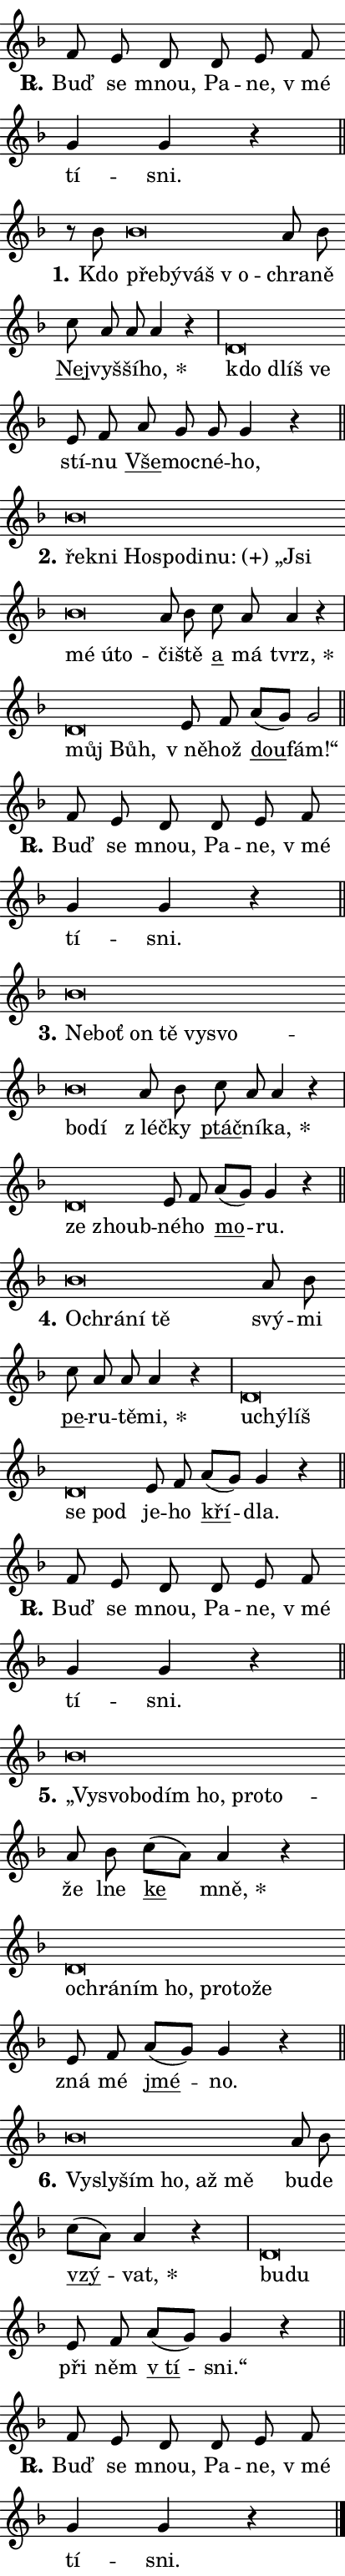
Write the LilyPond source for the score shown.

\version "2.24.0"
\header { tagline = "" }
\paper {
  indent = 0\cm
  top-margin = 0\cm
  right-margin = 0\cm
  bottom-margin = 0\cm
  left-margin = 0\cm
  paper-width = 7\cm
  page-breaking = #ly:one-page-breaking
  system-system-spacing.basic-distance = #11
  score-system-spacing.basic-distance = #11
  ragged-last = ##f
}


%% Author: Thomas Morley
%% https://lists.gnu.org/archive/html/lilypond-user/2020-05/msg00002.html
#(define (line-position grob)
"Returns position of @var[grob} in current system:
   @code{'start}, if at first time-step
   @code{'end}, if at last time-step
   @code{'middle} otherwise
"
  (let* ((col (ly:item-get-column grob))
         (ln (ly:grob-object col 'left-neighbor))
         (rn (ly:grob-object col 'right-neighbor))
         (col-to-check-left (if (ly:grob? ln) ln col))
         (col-to-check-right (if (ly:grob? rn) rn col))
         (break-dir-left
           (and
             (ly:grob-property col-to-check-left 'non-musical #f)
             (ly:item-break-dir col-to-check-left)))
         (break-dir-right
           (and
             (ly:grob-property col-to-check-right 'non-musical #f)
             (ly:item-break-dir col-to-check-right))))
        (cond ((eqv? 1 break-dir-left) 'start)
              ((eqv? -1 break-dir-right) 'end)
              (else 'middle))))

#(define (tranparent-at-line-position vctor)
  (lambda (grob)
  "Relying on @code{line-position} select the relevant enry from @var{vctor}.
Used to determine transparency,"
    (case (line-position grob)
      ((end) (not (vector-ref vctor 0)))
      ((middle) (not (vector-ref vctor 1)))
      ((start) (not (vector-ref vctor 2))))))

noteHeadBreakVisibility =
#(define-music-function (break-visibility)(vector?)
"Makes @code{NoteHead}s transparent relying on @var{break-visibility}"
#{
  \override NoteHead.transparent =
    #(tranparent-at-line-position break-visibility)
#})

#(define delete-ledgers-for-transparent-note-heads
  (lambda (grob)
    "Reads whether a @code{NoteHead} is transparent.
If so this @code{NoteHead} is removed from @code{'note-heads} from
@var{grob}, which is supposed to be @code{LedgerLineSpanner}.
As a result ledgers are not printed for this @code{NoteHead}"
    (let* ((nhds-array (ly:grob-object grob 'note-heads))
           (nhds-list
             (if (ly:grob-array? nhds-array)
                 (ly:grob-array->list nhds-array)
                 '()))
           ;; Relies on the transparent-property being done before
           ;; Staff.LedgerLineSpanner.after-line-breaking is executed.
           ;; This is fragile ...
           (to-keep
             (remove
               (lambda (nhd)
                 (ly:grob-property nhd 'transparent #f))
               nhds-list)))
      ;; TODO find a better method to iterate over grob-arrays, similiar
      ;; to filter/remove etc for lists
      ;; For now rebuilt from scratch
      (set! (ly:grob-object grob 'note-heads)  '())
      (for-each
        (lambda (nhd)
          (ly:pointer-group-interface::add-grob grob 'note-heads nhd))
        to-keep))))

hideNotes = {
  \noteHeadBreakVisibility #begin-of-line-visible
}
unHideNotes = {
  \noteHeadBreakVisibility #all-visible
}

% work-around for resetting accidentals
% https://lilypond.org/doc/v2.23/Documentation/notation/displaying-rhythms#unmetered-music
cadenzaMeasure = {
  \cadenzaOff
  \partial 1024 s1024
  \cadenzaOn
}

#(define-markup-command (accent layout props text) (markup?)
  "Underline accented syllable"
  (interpret-markup layout props
    #{\markup \override #'(offset . 4.3) \underline { #text }#}))

responsum = \markup \concat {
  "R" \hspace #-1.05 \path #0.1 #'((moveto 0 0.07) (lineto 0.9 0.8)) \hspace #0.05 "."
}

\layout {
    \context {
        \Staff
        \remove "Time_signature_engraver"
        \override LedgerLineSpanner.after-line-breaking = #delete-ledgers-for-transparent-note-heads
    }
    \context {
        \Voice {
            \override NoteHead.output-attributes = #'((class . "notehead"))
            \override Hairpin.height = #0.55
        }
    }
    \context {
        \Lyrics {
            \override StanzaNumber.output-attributes = #'((class . "stanzanumber"))
            \override LyricSpace.minimum-distance = #0.9
            \override LyricText.font-name = #"TeX Gyre Schola"
            \override LyricText.font-size = 1
            \override StanzaNumber.font-name = #"TeX Gyre Schola Bold"
            \override StanzaNumber.font-size = 1
        }
    }
}

% magnetic-lyrics.ily
%
%   written by
%     Jean Abou Samra <jean@abou-samra.fr>
%     Werner Lemberg <wl@gnu.org>
%
%   adapted by
%     Jiri Hon <jiri.hon@gmail.com>
%
% Version 2022-Apr-15

% https://www.mail-archive.com/lilypond-user@gnu.org/msg149350.html

#(define (Left_hyphen_pointer_engraver context)
   "Collect syllable-hyphen-syllable occurrences in lyrics and store
them in properties.  This engraver only looks to the left.  For
example, if the lyrics input is @code{foo -- bar}, it does the
following.

@itemize @bullet
@item
Set the @code{text} property of the @code{LyricHyphen} grob between
@q{foo} and @q{bar} to @code{foo}.

@item
Set the @code{left-hyphen} property of the @code{LyricText} grob with
text @q{foo} to the @code{LyricHyphen} grob between @q{foo} and
@q{bar}.
@end itemize

Use this auxiliary engraver in combination with the
@code{lyric-@/text::@/apply-@/magnetic-@/offset!} hook."
   (let ((hyphen #f)
         (text #f))
     (make-engraver
      (acknowledgers
       ((lyric-syllable-interface engraver grob source-engraver)
        (set! text grob)))
      (end-acknowledgers
       ((lyric-hyphen-interface engraver grob source-engraver)
        ;(when (not (grob::has-interface grob 'lyric-space-interface))
          (set! hyphen grob)));)
      ((stop-translation-timestep engraver)
       (when (and text hyphen)
         (ly:grob-set-object! text 'left-hyphen hyphen))
       (set! text #f)
       (set! hyphen #f)))))

#(define (lyric-text::apply-magnetic-offset! grob)
   "If the space between two syllables is less than the value in
property @code{LyricText@/.details@/.squash-threshold}, move the right
syllable to the left so that it gets concatenated with the left
syllable.

Use this function as a hook for
@code{LyricText@/.after-@/line-@/breaking} if the
@code{Left_@/hyphen_@/pointer_@/engraver} is active."
   (let ((hyphen (ly:grob-object grob 'left-hyphen #f)))
     (when hyphen
       (let ((left-text (ly:spanner-bound hyphen LEFT)))
         (when (grob::has-interface left-text 'lyric-syllable-interface)
           (let* ((common (ly:grob-common-refpoint grob left-text X))
                  (this-x-ext (ly:grob-extent grob common X))
                  (left-x-ext
                   (begin
                     ;; Trigger magnetism for left-text.
                     (ly:grob-property left-text 'after-line-breaking)
                     (ly:grob-extent left-text common X)))
                  ;; `delta` is the gap width between two syllables.
                  (delta (- (interval-start this-x-ext)
                            (interval-end left-x-ext)))
                  (details (ly:grob-property grob 'details))
                  (threshold (assoc-get 'squash-threshold details 0.2)))
             (when (< delta threshold)
               (let* (;; We have to manipulate the input text so that
                      ;; ligatures crossing syllable boundaries are not
                      ;; disabled.  For languages based on the Latin
                      ;; script this is essentially a beautification.
                      ;; However, for non-Western scripts it can be a
                      ;; necessity.
                      (lt (ly:grob-property left-text 'text))
                      (rt (ly:grob-property grob 'text))
                      (is-space (grob::has-interface hyphen 'lyric-space-interface))
                      (space (if is-space " " ""))
                      (space-markup (grob-interpret-markup grob " "))
                      (space-size (interval-length (ly:stencil-extent space-markup X)))
                      (extra-delta (if is-space space-size 0))
                      ;; Append new syllable.
                      (ltrt-space (if (and (string? lt) (string? rt))
                                (string-append lt space rt)
                                (make-concat-markup (list lt space rt))))
                      ;; Right-align `ltrt` to the right side.
                      (ltrt-space-markup (grob-interpret-markup
                               grob
                               (make-translate-markup
                                (cons (interval-length this-x-ext) 0)
                                (make-right-align-markup ltrt-space)))))
                 (begin
                   ;; Don't print `left-text`.
                   (ly:grob-set-property! left-text 'stencil #f)
                   ;; Set text and stencil (which holds all collected
                   ;; syllables so far) and shift it to the left.
                   (ly:grob-set-property! grob 'text ltrt-space)
                   (ly:grob-set-property! grob 'stencil ltrt-space-markup)
                   (ly:grob-translate-axis! grob (- (- delta extra-delta)) X))))))))))


#(define (lyric-hyphen::displace-bounds-first grob)
   ;; Make very sure this callback isn't triggered too early.
   (let ((left (ly:spanner-bound grob LEFT))
         (right (ly:spanner-bound grob RIGHT)))
     (ly:grob-property left 'after-line-breaking)
     (ly:grob-property right 'after-line-breaking)
     (ly:lyric-hyphen::print grob)))

squashThreshold = #0.4

\layout {
  \context {
    \Lyrics
    \consists #Left_hyphen_pointer_engraver
    \override LyricText.after-line-breaking =
      #lyric-text::apply-magnetic-offset!
    \override LyricHyphen.stencil = #lyric-hyphen::displace-bounds-first
    \override LyricText.details.squash-threshold = \squashThreshold
    \override LyricHyphen.minimum-distance = 0
    \override LyricHyphen.minimum-length = \squashThreshold
  }
}

squash = \override LyricText.details.squash-threshold = 9999
unSquash = \override LyricText.details.squash-threshold = \squashThreshold

left = \override LyricText.self-alignment-X = #LEFT
unLeft = \revert LyricText.self-alignment-X

starOffset = #(lambda (grob) 
                (let ((x_offset (ly:self-alignment-interface::aligned-on-x-parent grob)))
                  (if (= x_offset 0) 0 (+ x_offset 1.2))))

star = #(define-music-function (syllable)(string?)
"Append star separator at the end of a syllable"
#{
  \once \override LyricText.X-offset = #starOffset
  \lyricmode { \markup {
    #syllable
    \override #'((font-name . "TeX Gyre Schola Bold")) \hspace #0.2 \lower #0.65 \larger "*"
  } }
#})

starAccent = #(define-music-function (syllable)(string?)
"Append star separator at the end of a syllable and make accent"
#{
  \once \override LyricText.X-offset = #starOffset
  \lyricmode { \markup {
    \accent #syllable
    \override #'((font-name . "TeX Gyre Schola Bold")) \hspace #0.2 \lower #0.65 \larger "*"
  } }
#})

breath = #(define-music-function (syllable)(string?)
"Append breathing indicator at the end of a syllable"
#{
  \lyricmode { \markup { #syllable "+" } }
#})

optionalBreath = #(define-music-function (syllable)(string?)
"Append optional breathing indicator at the end of a syllable"
#{
  \lyricmode { \markup { #syllable "(+)" } }
#})


\score {
    <<
        \new Voice = "melody" { \cadenzaOn \key f \major \relative { f'8 e d \bar "" d e f \bar "" g4 g r \cadenzaMeasure \bar "||" \break } }
        \new Lyrics \lyricsto "melody" { \lyricmode { \set stanza = \responsum
Buď se mnou, Pa -- ne, "v mé" tí -- sni. } }
    >>
    \layout {}
}

\score {
    <<
        \new Voice = "melody" { \cadenzaOn \key f \major \relative { r8 bes'8 bes\breve*1/16 \hideNotes \breve*1/16 \bar "" \breve*1/16 \breve*1/16 \bar "" \unHideNotes a8 bes \bar "" c a a a4 r \cadenzaMeasure \bar "|" d,\breve*1/16 \hideNotes \breve*1/16 \breve*1/16 \bar "" \unHideNotes e8 f \bar "" a g g g4 r \cadenzaMeasure \bar "||" \break } }
        \new Lyrics \lyricsto "melody" { \lyricmode { \set stanza = "1."
Kdo \left pře -- \squash bý -- váš "v o" -- \unLeft \unSquash chra -- ně \markup \accent Nej -- vyš -- ší -- \star ho, \left kdo \squash dlíš ve \unLeft \unSquash stí -- nu \markup \accent Vše -- moc -- né -- ho, } }
    >>
    \layout {}
}

\score {
    <<
        \new Voice = "melody" { \cadenzaOn \key f \major \relative { bes'\breve*1/16 \hideNotes \breve*1/16 \bar "" \breve*1/16 \bar "" \breve*1/16 \bar "" \breve*1/16 \bar "" \breve*1/16 \bar "" \breve*1/16 \bar "" \breve*1/16 \bar "" \breve*1/16 \breve*1/16 \bar "" \unHideNotes a8 bes \bar "" c a a4 r \cadenzaMeasure \bar "|" d,\breve*1/16 \hideNotes \breve*1/16 \bar "" \unHideNotes e8 f \bar "" a[( g)] g2 \cadenzaMeasure \bar "||" \break } }
        \new Lyrics \lyricsto "melody" { \lyricmode { \set stanza = "2."
\left řek -- \squash ni Ho -- spo -- di -- \optionalBreath nu: „Jsi mé ú -- to -- \unLeft \unSquash či -- ště \markup \accent a má \star tvrz, \left můj \squash Bůh, \unLeft \unSquash "v ně" -- hož \markup \accent dou -- fám!“ } }
    >>
    \layout {}
}

\score {
    <<
        \new Voice = "melody" { \cadenzaOn \key f \major \relative { f'8 e d \bar "" d e f \bar "" g4 g r \cadenzaMeasure \bar "||" \break } }
        \new Lyrics \lyricsto "melody" { \lyricmode { \set stanza = \responsum
Buď se mnou, Pa -- ne, "v mé" tí -- sni. } }
    >>
    \layout {}
}

\score {
    <<
        \new Voice = "melody" { \cadenzaOn \key f \major \relative { bes'\breve*1/16 \hideNotes \breve*1/16 \bar "" \breve*1/16 \bar "" \breve*1/16 \bar "" \breve*1/16 \bar "" \breve*1/16 \bar "" \breve*1/16 \breve*1/16 \bar "" \unHideNotes a8 bes \bar "" c a a4 r \cadenzaMeasure \bar "|" d,\breve*1/16 \hideNotes \breve*1/16 \bar "" \unHideNotes e8 f \bar "" a[( g)] g4 r \cadenzaMeasure \bar "||" \break } }
        \new Lyrics \lyricsto "melody" { \lyricmode { \set stanza = "3."
\left Ne -- \squash boť on tě vy -- svo -- bo -- dí \unLeft \unSquash "z léč" -- ky \markup \accent ptáč -- ní -- \star ka, \left ze \squash zhoub -- \unLeft \unSquash né -- ho \markup \accent mo -- ru. } }
    >>
    \layout {}
}

\score {
    <<
        \new Voice = "melody" { \cadenzaOn \key f \major \relative { bes'\breve*1/16 \hideNotes \breve*1/16 \bar "" \breve*1/16 \breve*1/16 \bar "" \unHideNotes a8 bes \bar "" c a a a4 r \cadenzaMeasure \bar "|" d,\breve*1/16 \hideNotes \breve*1/16 \bar "" \breve*1/16 \bar "" \breve*1/16 \breve*1/16 \bar "" \unHideNotes e8 f \bar "" a[( g)] g4 r \cadenzaMeasure \bar "||" \break } }
        \new Lyrics \lyricsto "melody" { \lyricmode { \set stanza = "4."
\left O -- \squash chrá -- ní tě \unLeft \unSquash svý -- mi \markup \accent pe -- ru -- tě -- \star mi, \left u -- \squash chý -- líš se pod \unLeft \unSquash je -- ho \markup \accent kří -- dla. } }
    >>
    \layout {}
}

\score {
    <<
        \new Voice = "melody" { \cadenzaOn \key f \major \relative { f'8 e d \bar "" d e f \bar "" g4 g r \cadenzaMeasure \bar "||" \break } }
        \new Lyrics \lyricsto "melody" { \lyricmode { \set stanza = \responsum
Buď se mnou, Pa -- ne, "v mé" tí -- sni. } }
    >>
    \layout {}
}

\score {
    <<
        \new Voice = "melody" { \cadenzaOn \key f \major \relative { bes'\breve*1/16 \hideNotes \breve*1/16 \bar "" \breve*1/16 \bar "" \breve*1/16 \bar "" \breve*1/16 \bar "" \breve*1/16 \breve*1/16 \bar "" \unHideNotes a8 bes \bar "" c[( a)] a4 r \cadenzaMeasure \bar "|" d,\breve*1/16 \hideNotes \breve*1/16 \bar "" \breve*1/16 \bar "" \breve*1/16 \bar "" \breve*1/16 \bar "" \breve*1/16 \breve*1/16 \bar "" \unHideNotes e8 f \bar "" a[( g)] g4 r \cadenzaMeasure \bar "||" \break } }
        \new Lyrics \lyricsto "melody" { \lyricmode { \set stanza = "5."
\left „Vy -- \squash svo -- bo -- dím ho, pro -- to -- \unLeft \unSquash že lne \markup \accent ke \star mně, \left o -- \squash chrá -- ním ho, pro -- to -- že \unLeft \unSquash zná mé \markup \accent jmé -- no. } }
    >>
    \layout {}
}

\score {
    <<
        \new Voice = "melody" { \cadenzaOn \key f \major \relative { bes'\breve*1/16 \hideNotes \breve*1/16 \bar "" \breve*1/16 \bar "" \breve*1/16 \bar "" \breve*1/16 \breve*1/16 \bar "" \unHideNotes a8 bes \bar "" c[( a)] a4 r \cadenzaMeasure \bar "|" d,\breve*1/16 \hideNotes \breve*1/16 \bar "" \unHideNotes e8 f \bar "" a[( g)] g4 r \cadenzaMeasure \bar "||" \break } }
        \new Lyrics \lyricsto "melody" { \lyricmode { \set stanza = "6."
\left Vy -- \squash sly -- ším ho, až mě \unLeft \unSquash bu -- de \markup \accent vzý -- \star vat, \left bu -- \squash du \unLeft \unSquash při něm \markup \accent "v tí" -- sni.“ } }
    >>
    \layout {}
}

\score {
    <<
        \new Voice = "melody" { \cadenzaOn \key f \major \relative { f'8 e d \bar "" d e f \bar "" g4 g r \cadenzaMeasure \bar "||" \break } \bar "|." }
        \new Lyrics \lyricsto "melody" { \lyricmode { \set stanza = \responsum
Buď se mnou, Pa -- ne, "v mé" tí -- sni. } }
    >>
    \layout {}
}
